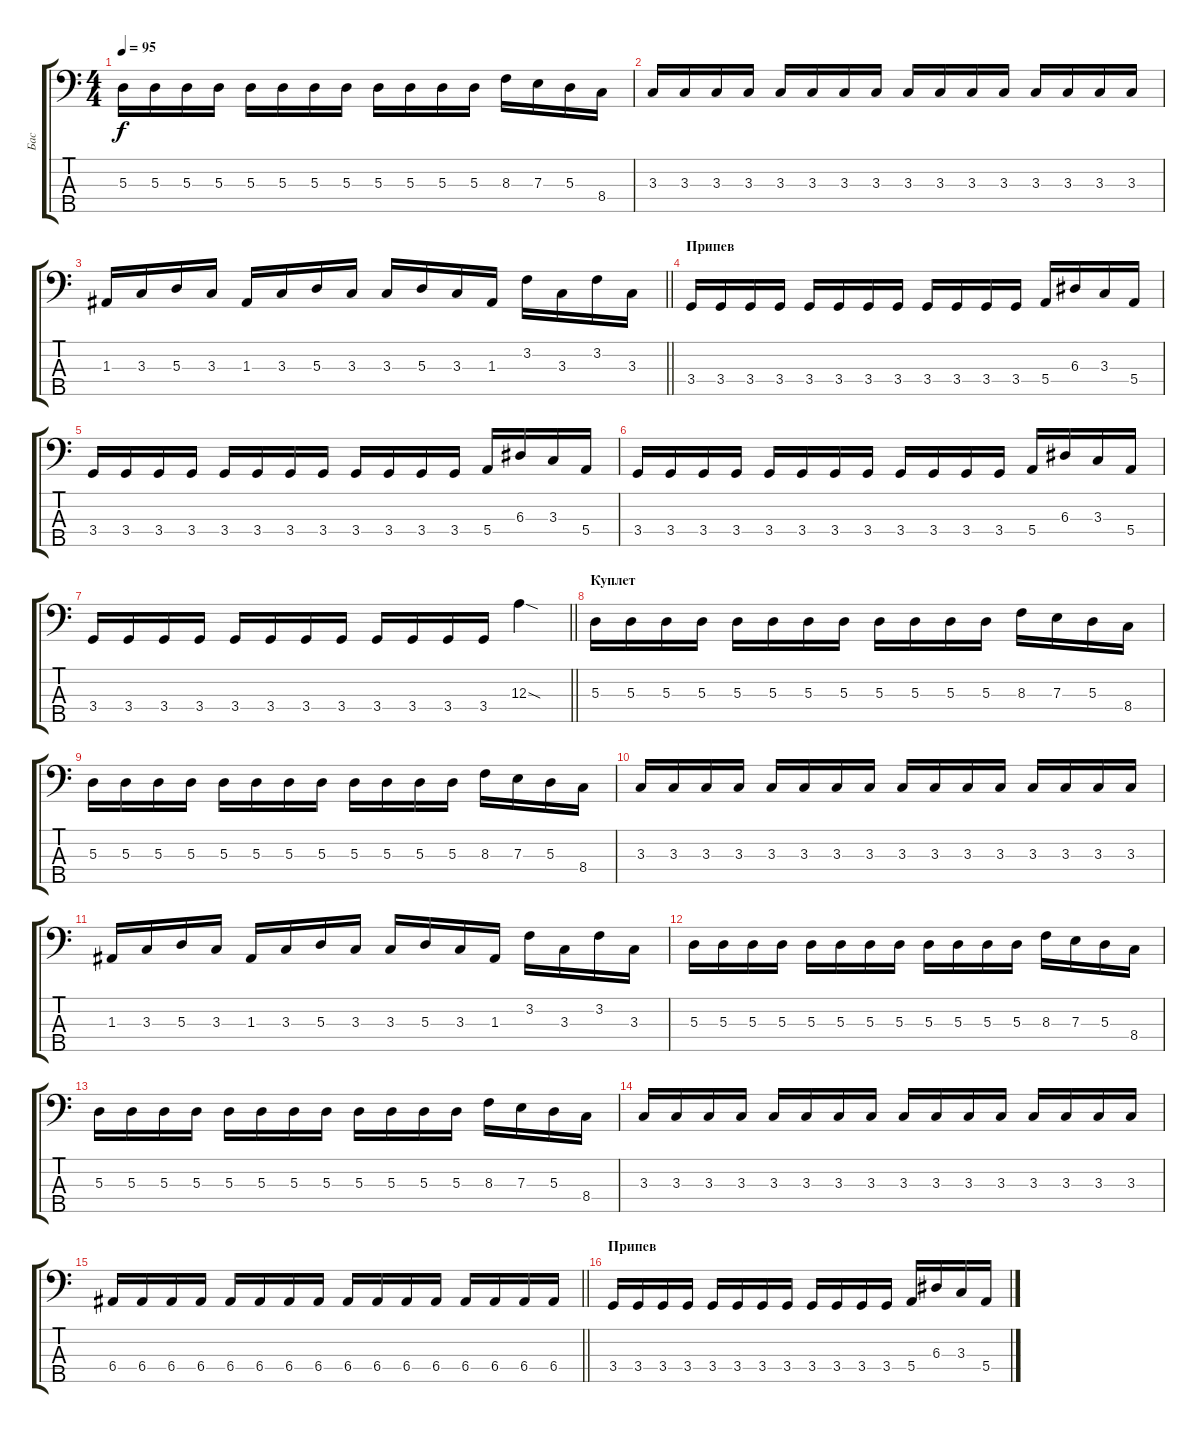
\track ("Бас" "Бас") {instrument electricbasspick}
\staff {score tabs}
\tuning (G2 D2 A1 E1 B0) {hide}
\ts (4 4)
\tempo 95
\clef f4
\ks c
5.3.16{dy f} 5.3.16 5.3.16 5.3.16 5.3.16 5.3.16 5.3.16 5.3.16 5.3.16 5.3.16 5.3.16 5.3.16 8.3.16 7.3.16 5.3.16 8.4.16 |
3.3.16 3.3.16 3.3.16 3.3.16 3.3.16 3.3.16 3.3.16 3.3.16 3.3.16 3.3.16 3.3.16 3.3.16 3.3.16 3.3.16 3.3.16 3.3.16 |
\barLineRight lightlight
1.3.16 3.3.16 5.3.16 3.3.16 1.3.16 3.3.16 5.3.16 3.3.16 3.3.16 5.3.16 3.3.16 1.3.16 3.2.16 3.3.16 3.2.16 3.3.16 |
\section ("" "Припев")
3.4.16 3.4.16 3.4.16 3.4.16 3.4.16 3.4.16 3.4.16 3.4.16 3.4.16 3.4.16 3.4.16 3.4.16 5.4.16 6.3.16 3.3.16 5.4.16 |
3.4.16 3.4.16 3.4.16 3.4.16 3.4.16 3.4.16 3.4.16 3.4.16 3.4.16 3.4.16 3.4.16 3.4.16 5.4.16 6.3.16 3.3.16 5.4.16 |
3.4.16 3.4.16 3.4.16 3.4.16 3.4.16 3.4.16 3.4.16 3.4.16 3.4.16 3.4.16 3.4.16 3.4.16 5.4.16 6.3.16 3.3.16 5.4.16 |
\barLineRight lightlight
3.4.16 3.4.16 3.4.16 3.4.16 3.4.16 3.4.16 3.4.16 3.4.16 3.4.16 3.4.16 3.4.16 3.4.16 12.3{sod}.4 |
\section ("" "Куплет")
5.3.16 5.3.16 5.3.16 5.3.16 5.3.16 5.3.16 5.3.16 5.3.16 5.3.16 5.3.16 5.3.16 5.3.16 8.3.16 7.3.16 5.3.16 8.4.16 |
5.3.16 5.3.16 5.3.16 5.3.16 5.3.16 5.3.16 5.3.16 5.3.16 5.3.16 5.3.16 5.3.16 5.3.16 8.3.16 7.3.16 5.3.16 8.4.16 |
3.3.16 3.3.16 3.3.16 3.3.16 3.3.16 3.3.16 3.3.16 3.3.16 3.3.16 3.3.16 3.3.16 3.3.16 3.3.16 3.3.16 3.3.16 3.3.16 |
1.3.16 3.3.16 5.3.16 3.3.16 1.3.16 3.3.16 5.3.16 3.3.16 3.3.16 5.3.16 3.3.16 1.3.16 3.2.16 3.3.16 3.2.16 3.3.16 |
5.3.16 5.3.16 5.3.16 5.3.16 5.3.16 5.3.16 5.3.16 5.3.16 5.3.16 5.3.16 5.3.16 5.3.16 8.3.16 7.3.16 5.3.16 8.4.16 |
5.3.16 5.3.16 5.3.16 5.3.16 5.3.16 5.3.16 5.3.16 5.3.16 5.3.16 5.3.16 5.3.16 5.3.16 8.3.16 7.3.16 5.3.16 8.4.16 |
3.3.16 3.3.16 3.3.16 3.3.16 3.3.16 3.3.16 3.3.16 3.3.16 3.3.16 3.3.16 3.3.16 3.3.16 3.3.16 3.3.16 3.3.16 3.3.16 |
\barLineRight lightlight
6.4.16 6.4.16 6.4.16 6.4.16 6.4.16 6.4.16 6.4.16 6.4.16 6.4.16 6.4.16 6.4.16 6.4.16 6.4.16 6.4.16 6.4.16 6.4.16 |
\section ("" "Припев")
3.4.16 3.4.16 3.4.16 3.4.16 3.4.16 3.4.16 3.4.16 3.4.16 3.4.16 3.4.16 3.4.16 3.4.16 5.4.16 6.3.16 3.3.16 5.4.16
